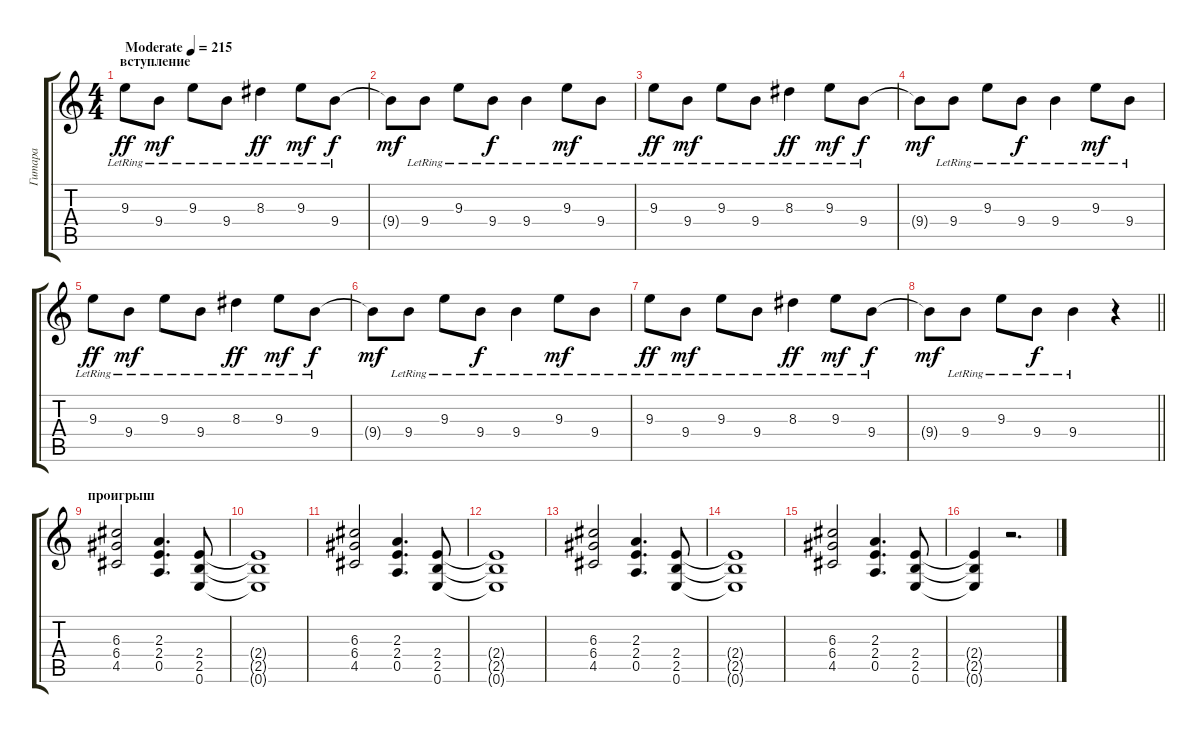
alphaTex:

\track ("Гитара" "Гитара") {instrument acousticguitarsteel}
\staff {score tabs}
\tuning (E4 B3 G3 D3 A2 E2) {hide}
\ts (4 4)
\section ("" "вступление")
\tempo (215 "Moderate")
\clef g2
\ks c
9.3{lr}.8{dy ff instrument acousticguitarsteel} 9.4{lr}.8{dy mf} 9.3{lr}.8 9.4{lr}.8 8.3{lr}.4{dy ff} 9.3{lr}.8{dy mf} 9.4{lr}.8{dy f} |
9.4{t}.8{dy mf} 9.4{lr}.8 9.3{lr}.8 9.4{lr}.8{dy f} 9.4{lr}.4 9.3{lr}.8{dy mf} 9.4{lr}.8 |
9.3{lr}.8{dy ff} 9.4{lr}.8{dy mf} 9.3{lr}.8 9.4{lr}.8 8.3{lr}.4{dy ff} 9.3{lr}.8{dy mf} 9.4{lr}.8{dy f} |
9.4{t}.8{dy mf} 9.4{lr}.8 9.3{lr}.8 9.4{lr}.8{dy f} 9.4{lr}.4 9.3{lr}.8{dy mf} 9.4{lr}.8 |
9.3{lr}.8{dy ff} 9.4{lr}.8{dy mf} 9.3{lr}.8 9.4{lr}.8 8.3{lr}.4{dy ff} 9.3{lr}.8{dy mf} 9.4{lr}.8{dy f} |
9.4{t}.8{dy mf} 9.4{lr}.8 9.3{lr}.8 9.4{lr}.8{dy f} 9.4{lr}.4 9.3{lr}.8{dy mf} 9.4{lr}.8 |
9.3{lr}.8{dy ff} 9.4{lr}.8{dy mf} 9.3{lr}.8 9.4{lr}.8 8.3{lr}.4{dy ff} 9.3{lr}.8{dy mf} 9.4{lr}.8{dy f} |
\barLineRight lightlight
9.4{t}.8{dy mf} 9.4{lr}.8 9.3{lr}.8 9.4{lr}.8{dy f} 9.4{lr}.4 r.4 |
\section ("" "проигрыш")
(6.3 6.4 4.5).2{instrument distortionguitar} (2.3 2.4 0.5).4{d} (2.4 2.5 0.6).8 |
(2.4{t} 2.5{t} 0.6{t}).1 |
(6.3 6.4 4.5).2 (2.3 2.4 0.5).4{d} (2.4 2.5 0.6).8 |
(2.4{t} 2.5{t} 0.6{t}).1 |
(6.3 6.4 4.5).2 (2.3 2.4 0.5).4{d} (2.4 2.5 0.6).8 |
(2.4{t} 2.5{t} 0.6{t}).1 |
(6.3 6.4 4.5).2 (2.3 2.4 0.5).4{d} (2.4 2.5 0.6).8 |
(2.4{t} 2.5{t} 0.6{t}).4 r.2{d}
